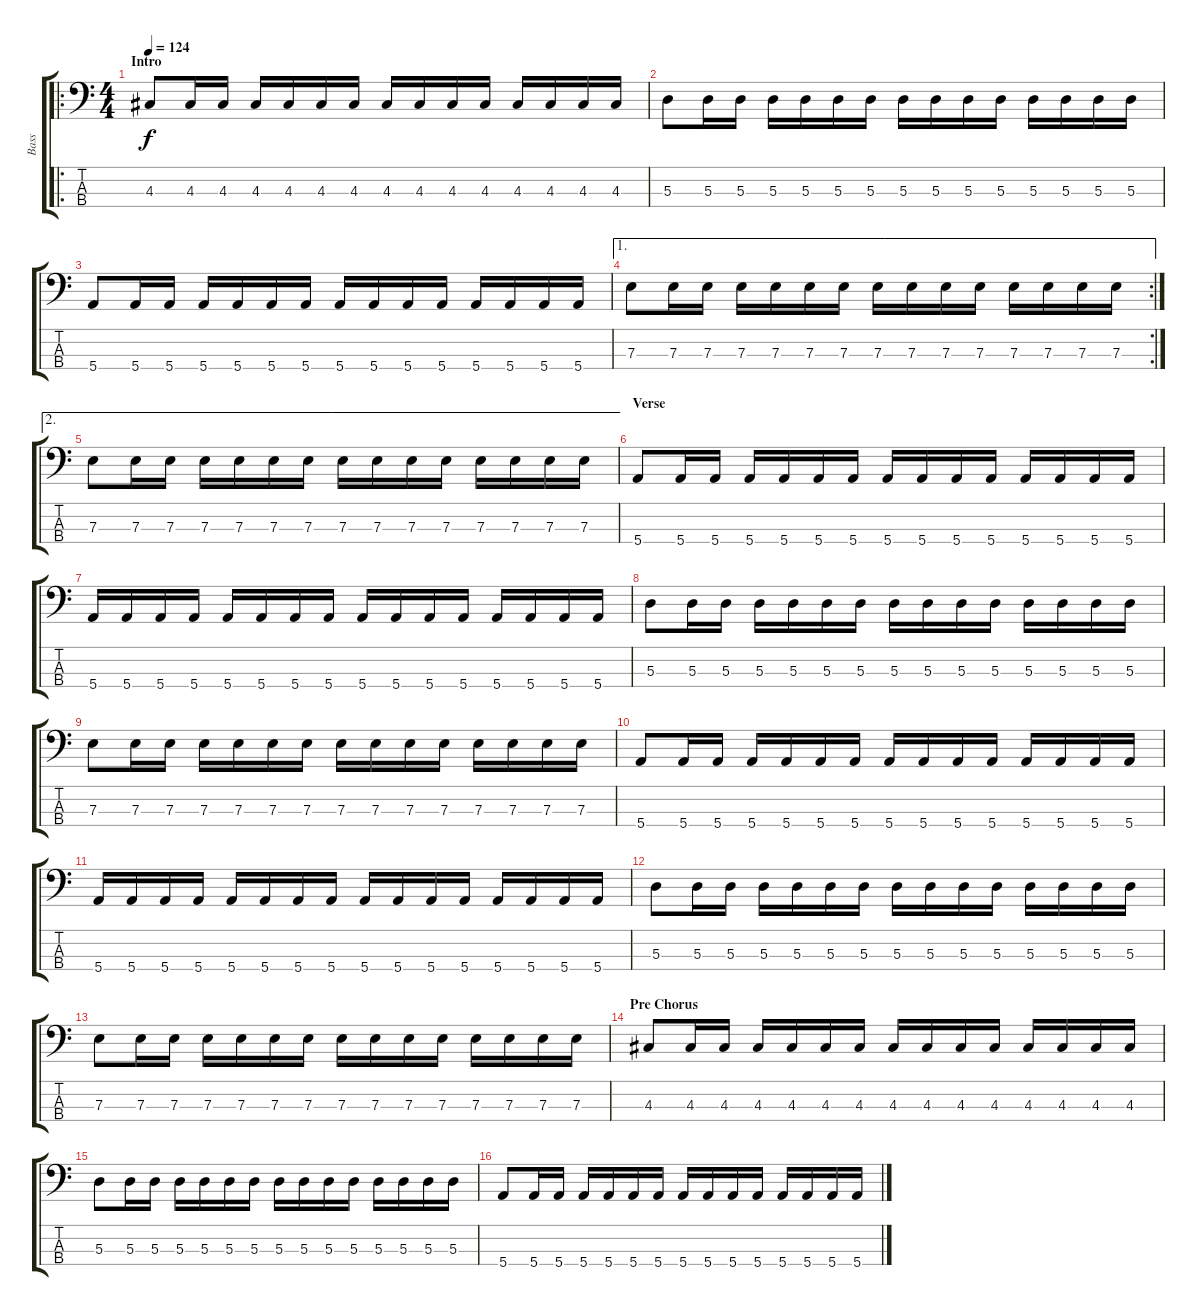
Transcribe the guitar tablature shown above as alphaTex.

\track ("Bass" "Bass") {instrument slapbass2}
\staff {score tabs}
\tuning (G2 D2 A1 E1) {hide}
\ro
\ts (4 4)
\section ("" "Intro")
\tempo 124
\clef f4
\ks c
4.3.8{dy f instrument slapbass2} 4.3.16 4.3.16 4.3.16 4.3.16 4.3.16 4.3.16 4.3.16 4.3.16 4.3.16 4.3.16 4.3.16 4.3.16 4.3.16 4.3.16 |
5.3.8 5.3.16 5.3.16 5.3.16 5.3.16 5.3.16 5.3.16 5.3.16 5.3.16 5.3.16 5.3.16 5.3.16 5.3.16 5.3.16 5.3.16 |
5.4.8 5.4.16 5.4.16 5.4.16 5.4.16 5.4.16 5.4.16 5.4.16 5.4.16 5.4.16 5.4.16 5.4.16 5.4.16 5.4.16 5.4.16 |
\ae 1
\rc 2
7.3.8 7.3.16 7.3.16 7.3.16 7.3.16 7.3.16 7.3.16 7.3.16 7.3.16 7.3.16 7.3.16 7.3.16 7.3.16 7.3.16 7.3.16 |
\ae 2
7.3.8 7.3.16 7.3.16 7.3.16 7.3.16 7.3.16 7.3.16 7.3.16 7.3.16 7.3.16 7.3.16 7.3.16 7.3.16 7.3.16 7.3.16 |
\section ("" "Verse")
5.4.8 5.4.16 5.4.16 5.4.16 5.4.16 5.4.16 5.4.16 5.4.16 5.4.16 5.4.16 5.4.16 5.4.16 5.4.16 5.4.16 5.4.16 |
5.4.16 5.4.16 5.4.16 5.4.16 5.4.16 5.4.16 5.4.16 5.4.16 5.4.16 5.4.16 5.4.16 5.4.16 5.4.16 5.4.16 5.4.16 5.4.16 |
5.3.8 5.3.16 5.3.16 5.3.16 5.3.16 5.3.16 5.3.16 5.3.16 5.3.16 5.3.16 5.3.16 5.3.16 5.3.16 5.3.16 5.3.16 |
7.3.8 7.3.16 7.3.16 7.3.16 7.3.16 7.3.16 7.3.16 7.3.16 7.3.16 7.3.16 7.3.16 7.3.16 7.3.16 7.3.16 7.3.16 |
5.4.8 5.4.16 5.4.16 5.4.16 5.4.16 5.4.16 5.4.16 5.4.16 5.4.16 5.4.16 5.4.16 5.4.16 5.4.16 5.4.16 5.4.16 |
5.4.16 5.4.16 5.4.16 5.4.16 5.4.16 5.4.16 5.4.16 5.4.16 5.4.16 5.4.16 5.4.16 5.4.16 5.4.16 5.4.16 5.4.16 5.4.16 |
5.3.8 5.3.16 5.3.16 5.3.16 5.3.16 5.3.16 5.3.16 5.3.16 5.3.16 5.3.16 5.3.16 5.3.16 5.3.16 5.3.16 5.3.16 |
7.3.8 7.3.16 7.3.16 7.3.16 7.3.16 7.3.16 7.3.16 7.3.16 7.3.16 7.3.16 7.3.16 7.3.16 7.3.16 7.3.16 7.3.16 |
\section ("" "Pre Chorus")
4.3.8 4.3.16 4.3.16 4.3.16 4.3.16 4.3.16 4.3.16 4.3.16 4.3.16 4.3.16 4.3.16 4.3.16 4.3.16 4.3.16 4.3.16 |
5.3.8 5.3.16 5.3.16 5.3.16 5.3.16 5.3.16 5.3.16 5.3.16 5.3.16 5.3.16 5.3.16 5.3.16 5.3.16 5.3.16 5.3.16 |
5.4.8 5.4.16 5.4.16 5.4.16 5.4.16 5.4.16 5.4.16 5.4.16 5.4.16 5.4.16 5.4.16 5.4.16 5.4.16 5.4.16 5.4.16
